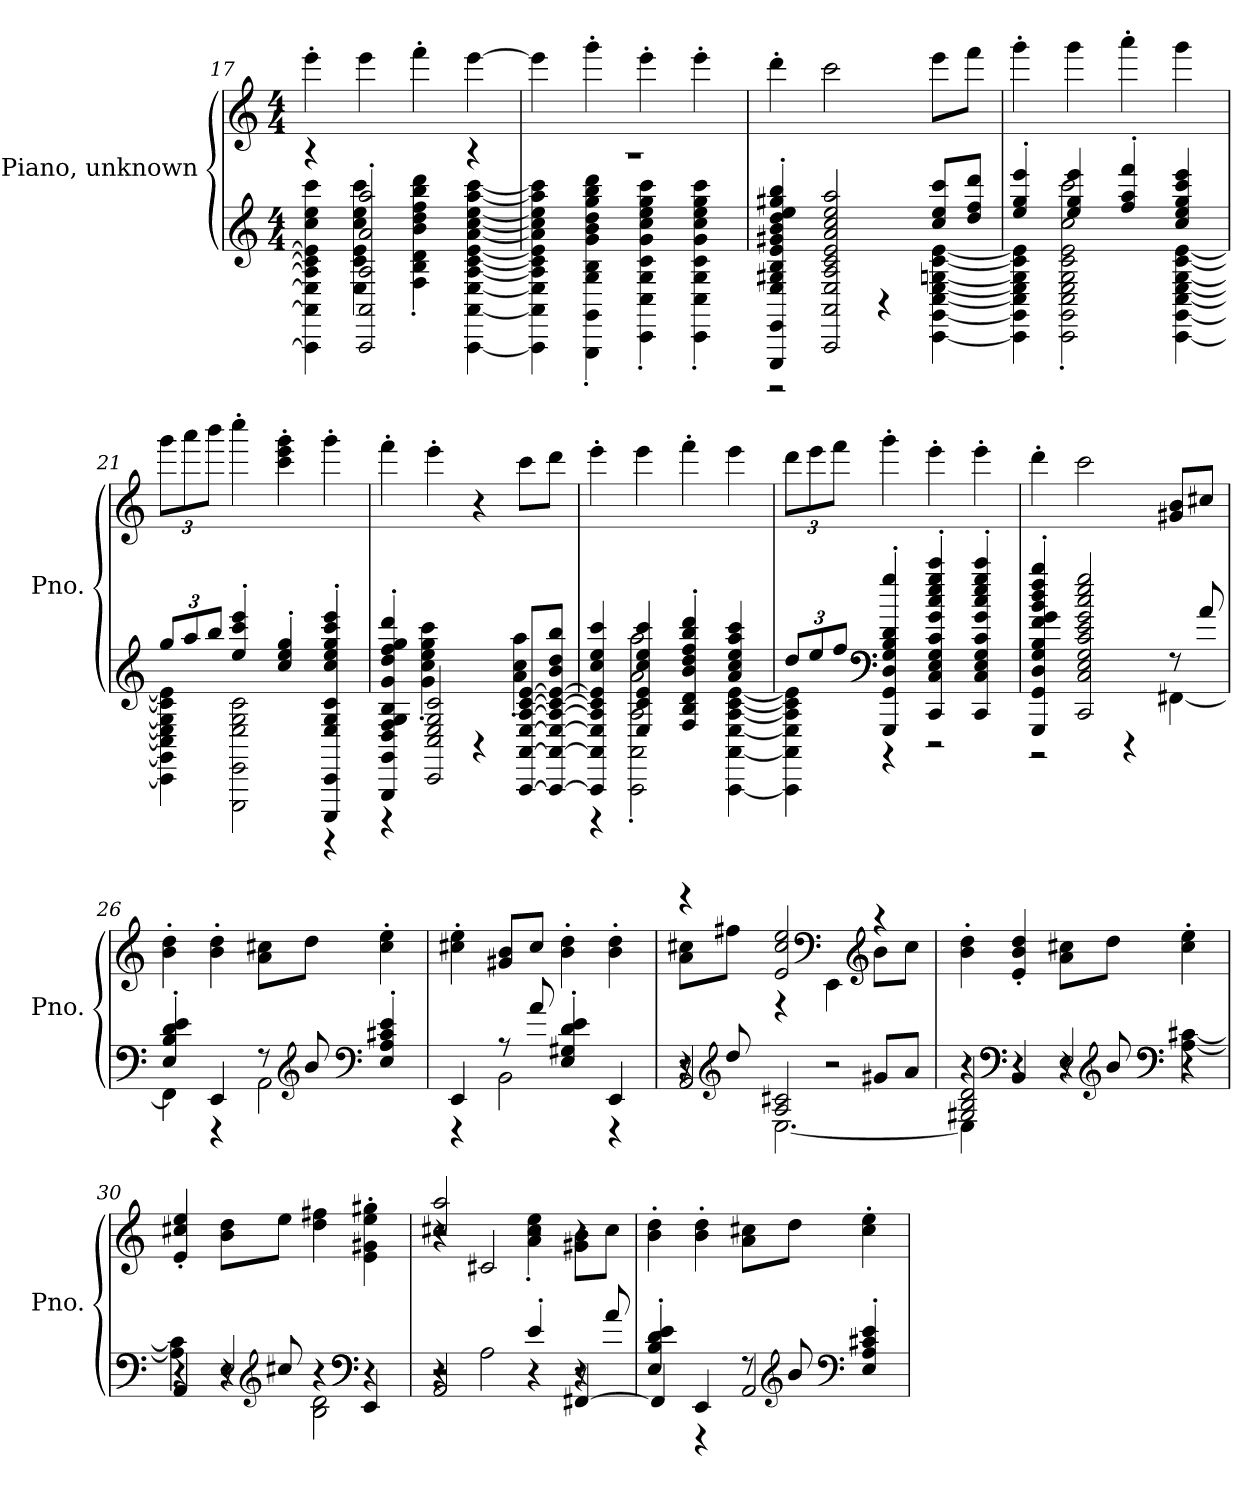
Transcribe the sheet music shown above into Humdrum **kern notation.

**kern	**kern
*part1	*part1
*staff2	*staff1
*I"Piano, unknown	*
*I'Pno.	*
*clefG2	*clefG2
*k[]	*k[]
*M4/4	*M4/4
=17	=17
*^	*
4r	4AAA\] 4AA\] 4E\] 4A\] 4c\] 4e\] 4cc\ 4ee\ 4ccc\	4eee'\
2AAA/' 2AA/' 2A/' 2a/' 2aa/'	4E\ 4c\ 4e\ 4cc\ 4ee\ 4ccc\	4eee\
.	4F\' 4B\' 4d\' 4b\' 4dd\' 4ff\' 4bb\' 4ddd\'	4fff'\
4r	[4AAA\ [4AA\ [4E\ [4A\ [4c\ [4e\ [4a\ [4cc\ [4ee\ [4aa\ [4ccc\	[4eee\
=18	=18	=18
1r	4AAA\] 4AA\] 4E\] 4A\] 4c\] 4e\] 4a\] 4cc\] 4ee\] 4aa\] 4ccc\]	4eee\]
.	4GGG\' 4GG\' 4G\' 4B\' 4g\' 4b\' 4dd\' 4gg\' 4bb\' 4ddd\'	4ggg'\
.	4CC\' 4C\' 4G\' 4c\' 4g\' 4cc\' 4ee\' 4gg\' 4ccc\'	4eee'\
.	4CC\' 4C\' 4G\' 4c\' 4g\' 4cc\' 4ee\' 4gg\' 4ccc\'	4eee'\
=19	=19	=19
4EEE/' 4EE/' 4E/' 4G#X/' 4B/' 4e/' 4g#X/' 4b/' 4dd/' 4ee/' 4gg#X/' 4bb/'	2r	4ddd'\
2AAA/ 2AA/ 2E/ 2A/ 2c/ 2e/ 2a/ 2cc/ 2ee/ 2aa/	.	2ccc\
.	4r	.
8cc/ 8ee/ 8ccc/L	[4CC\ [4GG\ [4C\ [4E\ [4Gn\ [4c\ [4e\	8eee\L
8dd/ 8ff/ 8ddd/J	.	8fff\J
!!LO:LB:g=z
=20	=20	=20
4ee/' 4gg/' 4eee/'	4CC\] 4GG\] 4C\] 4E\] 4G\] 4c\] 4e\]	4ggg'\
4ee/ 4gg/ 4eee/	2CC\' 2GG\' 2C\' 2E\' 2G\' 2c\' 2e\' 2cc\' 2ccc\'	4ggg\
4ff/' 4aa/' 4fff/'	.	4aaa'\
4cc/ 4ee/ 4gg/ 4ccc/ 4eee/	[4CC\ [4GG\ [4C\ [4E\ [4G\ [4c\ [4e\	4ggg\
=21	=21	=21
*Xbrackettup	*	*Xbrackettup
12gg/L	4CC\] 4GG\] 4C\] 4E\] 4G\] 4c\] 4e\]	12ggg\L
12aa/	.	12aaa\
12bb/J	.	12bbb\J
4ee/' 4ccc/' 4eee/'	2EEE\ 2EE\ 2E\ 2G\ 2c\	4cccc'\
4cc/' 4ee/' 4gg/'	.	4ccc\' 4eee\' 4ggg\'
4CCC/' 4CC/' 4E/' 4G/' 4c/' 4cc/' 4ee/' 4gg/' 4ccc/' 4eee/'	4r	4ggg'\
=22	=22	=22
4GGG/' 4GG/' 4D/' 4F/' 4G/' 4B/' 4g/' 4dd/' 4ff/' 4gg/' 4ddd/'	4r	4fff'\
2CC/ 2C/ 2E/ 2G/ 2c/	4g\' 4cc\' 4ee\' 4gg\' 4ccc\'	4eee'\
.	4r	4r
[8AAA/ [8AA/ [8E/ [8A/ [8c/ [8e/L	4a\' 4cc\' 4aa\'	8ccc\L
8AAA/_ 8AA/_ 8E/_ 8A/_ 8c/_ 8e/_ 8b/ 8dd/ 8bb/J	.	8ddd\J
=23	=23	=23
4AAA/] 4AA/] 4E/] 4A/] 4c/] 4e/] 4cc/ 4ee/ 4ccc/	4r	4eee'\
4E/ 4c/ 4e/ 4cc/ 4ee/ 4ccc/	2AAA\' 2AA\' 2A\' 2a\' 2aa\'	4eee\
4F/' 4B/' 4d/' 4b/' 4dd/' 4ff/' 4bb/' 4ddd/'	.	4fff'\
4a/ 4cc/ 4ee/ 4aa/ 4ccc/	[4AAA\ [4AA\ [4E\ [4A\ [4c\ [4e\	4eee\
=24	=24	=24
12dd/L	4AAA\] 4AA\] 4E\] 4A\] 4c\] 4e\]	12ddd\L
12ee/	.	12eee\
12ff/J	.	12fff\J
*clefF4	*	*
4GGG/' 4GG/' 4D/' 4G/' 4B/' 4d/' 4gg/'	4r	4ggg'\
4CC/' 4C/' 4E/' 4G/' 4c/' 4g/' 4cc/' 4ee/' 4gg/' 4ccc/'	2r	4eee'\
4CC/' 4C/' 4E/' 4G/' 4c/' 4g/' 4cc/' 4ee/' 4gg/' 4ccc/'	.	4eee'\
!!LO:LB:g=z
=25	=25	=25
4GGG/' 4GG/' 4D/' 4G/' 4B/' 4f/' 4g/' 4b/' 4dd/' 4ff/' 4bb/'	2r	4ddd'\
2CC/ 2C/ 2E/ 2G/ 2c/ 2e/ 2g/ 2cc/ 2ee/ 2gg/	.	2ccc\
.	4r	.
8r	[4FF#X\	8g#X/ 8b/L
8a/	.	8cc#X/J
=26	=26	=26
4E/' 4B/' 4d/' 4e/'	4FF#\]	4b\' 4dd\'
4EE/	4r	4b\' 4dd\'
8r	2AA\	8a\ 8cc#X\L
*clefG2	*	*
8b/	.	8dd\J
*clefF4	*	*
4E/' 4A/' 4c#X/' 4e/'	.	4cc#\' 4ee\'
=27	=27	=27
4EE/	4r	4cc#X\' 4ee\'
8r	2BB\	8g#X/ 8b/L
8a/	.	8cc#/J
4E/' 4G#X/' 4d/' 4e/'	.	4b\' 4dd\'
4EE/	4r	4b\' 4dd\'
=28	=28	=28
*	*^	*^
8r	4r	2AA/	4r	8a\ 8cc#X\L
*clefG2	*	*	*	*
8dd/	.	.	.	8ff#X\J
2A/ 2c#X/	[2.E\	.	2e/ 2cc#/ 2ee/	4r
*	*	*	*clefF4	*
.	.	2r	.	4EE\
*	*	*	*clefG2	*
8g#X/L	.	.	4r	8b\L
8a/J	.	.	.	8cc#\J
*	*	*	*v	*v
!!LO:PB:g=z
=29	=29	=29	=29
4r	4E\]	2G#X/ 2B/ 2d/	4b\' 4dd\'
*clefF4	*	*	*
4BB/	4r	.	4e/' 4b/' 4dd/'
8r	4r	2E/	8a\ 8cc#X\L
*clefG2	*	*	*
8b/	.	.	8dd\J
*clefF4	*	*	*
4r	[4A\ [4c#X\	.	4cc#\' 4ee\'
=30	=30	=30	=30
4AA/	4A\] 4c#\]	4r	4e/' 4cc#X/' 4ee/'
8r	4r	2E/	8b\ 8dd\L
*clefG2	*	*	*
8cc#X/	.	.	8ee\J
4r	2B\ 2d\	.	4dd\ 4ff#X\
*clefF4	*	*	*
4EE/	.	4r	4e\' 4g#X\' 4ee\' 4gg#X\'
=31	=31	=31	=31
*	*	*	*^
*	*	*	*	*^
2r	4r	2AA/	2cc#X/ 2aa/	2r	4r
.	2A\	.	.	.	2c#X/
4e'/	.	4r	2r	4a\' 4cc#\' 4ee\'	.
8r	4r	[4FF#X/	.	8g#X\ 8b\L	4r
8a/	.	.	.	8cc#\J	.
*	*v	*v	*	*	*
*	*	*v	*v	*v
!!LO:LB:g=z
=32	=32	=32
4E/' 4B/' 4d/' 4e/'	4FF#/]	4b\' 4dd\'
4EE/	4r	4b\' 4dd\'
8r	2AA/	8a\ 8cc#X\L
*clefG2	*	*
8b/	.	8dd\J
*clefF4	*	*
4E/' 4A/' 4c#X/' 4e/'	.	4cc#\' 4ee\'
*v	*v	*
=	=
*-	*-
